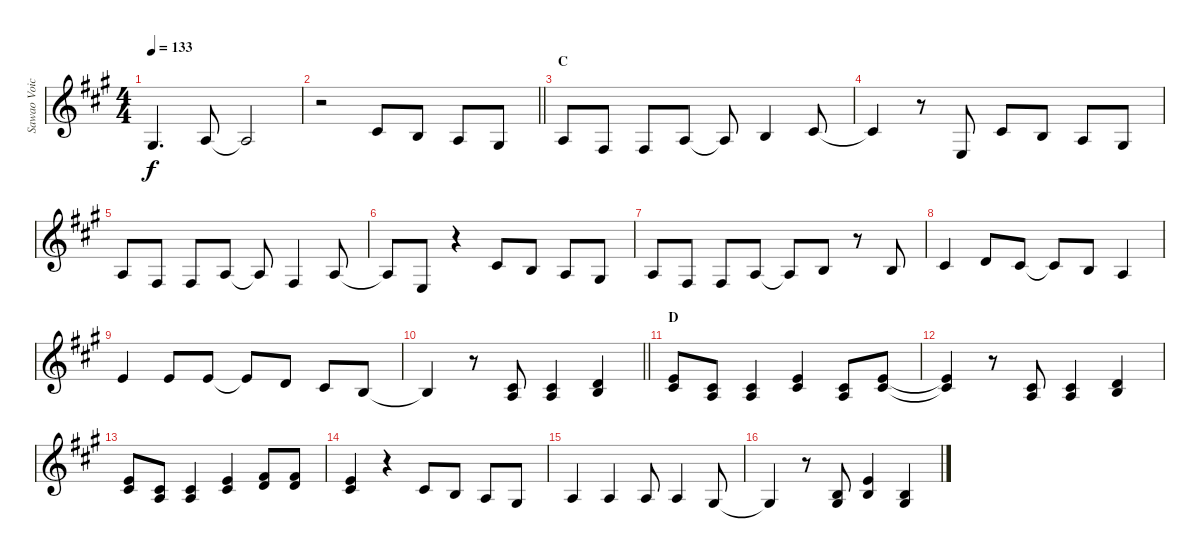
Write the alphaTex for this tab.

\track ("Sawao Voice" "Sawao Voic") {instrument synthbrass1}
\staff {score}
\tuning (E4 B3 G3 D3 A2 E2) {hide}
\ts (4 4)
\tempo 133
\clef g2
\ks a
1.3.4{d dy f} 2.3.8 2.3{t}.2 |
\barLineRight lightlight
r.2 2.2.8 0.2.8 2.3.8 1.3.8 |
\section ("" "C")
2.3.8 4.4.8 4.4.8 2.3.8 2.3{t}.8 0.2.4 2.2.8 |
2.2{t}.4 r.8 2.4.8 2.2.8 0.2.8 2.3.8 1.3.8 |
2.3.8 4.4.8 4.4.8 2.3.8 2.3{t}.8 4.4.4 2.3.8 |
2.3{t}.8 2.4.8 r.4 2.2.8 0.2.8 2.3.8 1.3.8 |
2.3.8 4.4.8 4.4.8 2.3.8 2.3{t}.8 0.2.8 r.8 0.2.8 |
2.2.4 3.2.8 2.2.8 2.2{t}.8 0.2.8 2.3.4 |
0.1.4 0.1.8 0.1.8 0.1{t}.8 3.2.8 2.2.8 0.2.8 |
\barLineRight lightlight
0.2{t}.4 r.8 (2.2 2.3).8 (2.2 2.3).4 (0.2 7.3).4 |
\section ("" "D")
(0.1 2.2).8 (2.2 2.3).8 (2.2 2.3).4 (0.1 2.2).4 (2.2 2.3).8 (0.1 2.2).8 |
(0.1{t} 2.2{t}).4 r.8 (2.2 2.3).8 (2.2 2.3).4 (0.2 7.3).4 |
(0.1 2.2).8 (2.2 2.3).8 (2.2 2.3).4 (0.1 2.2).4 (2.1 3.2).8 (2.1 3.2).8 |
(0.1 2.2).4 r.4 2.2.8 0.2.8 2.3.8 1.3.8 |
2.3.4 2.3.4 2.3.8 2.3.4 1.3.8 |
1.3{t}.4 r.8 (0.2 1.3).8 (0.1 0.2).4 (0.2 1.3).4
